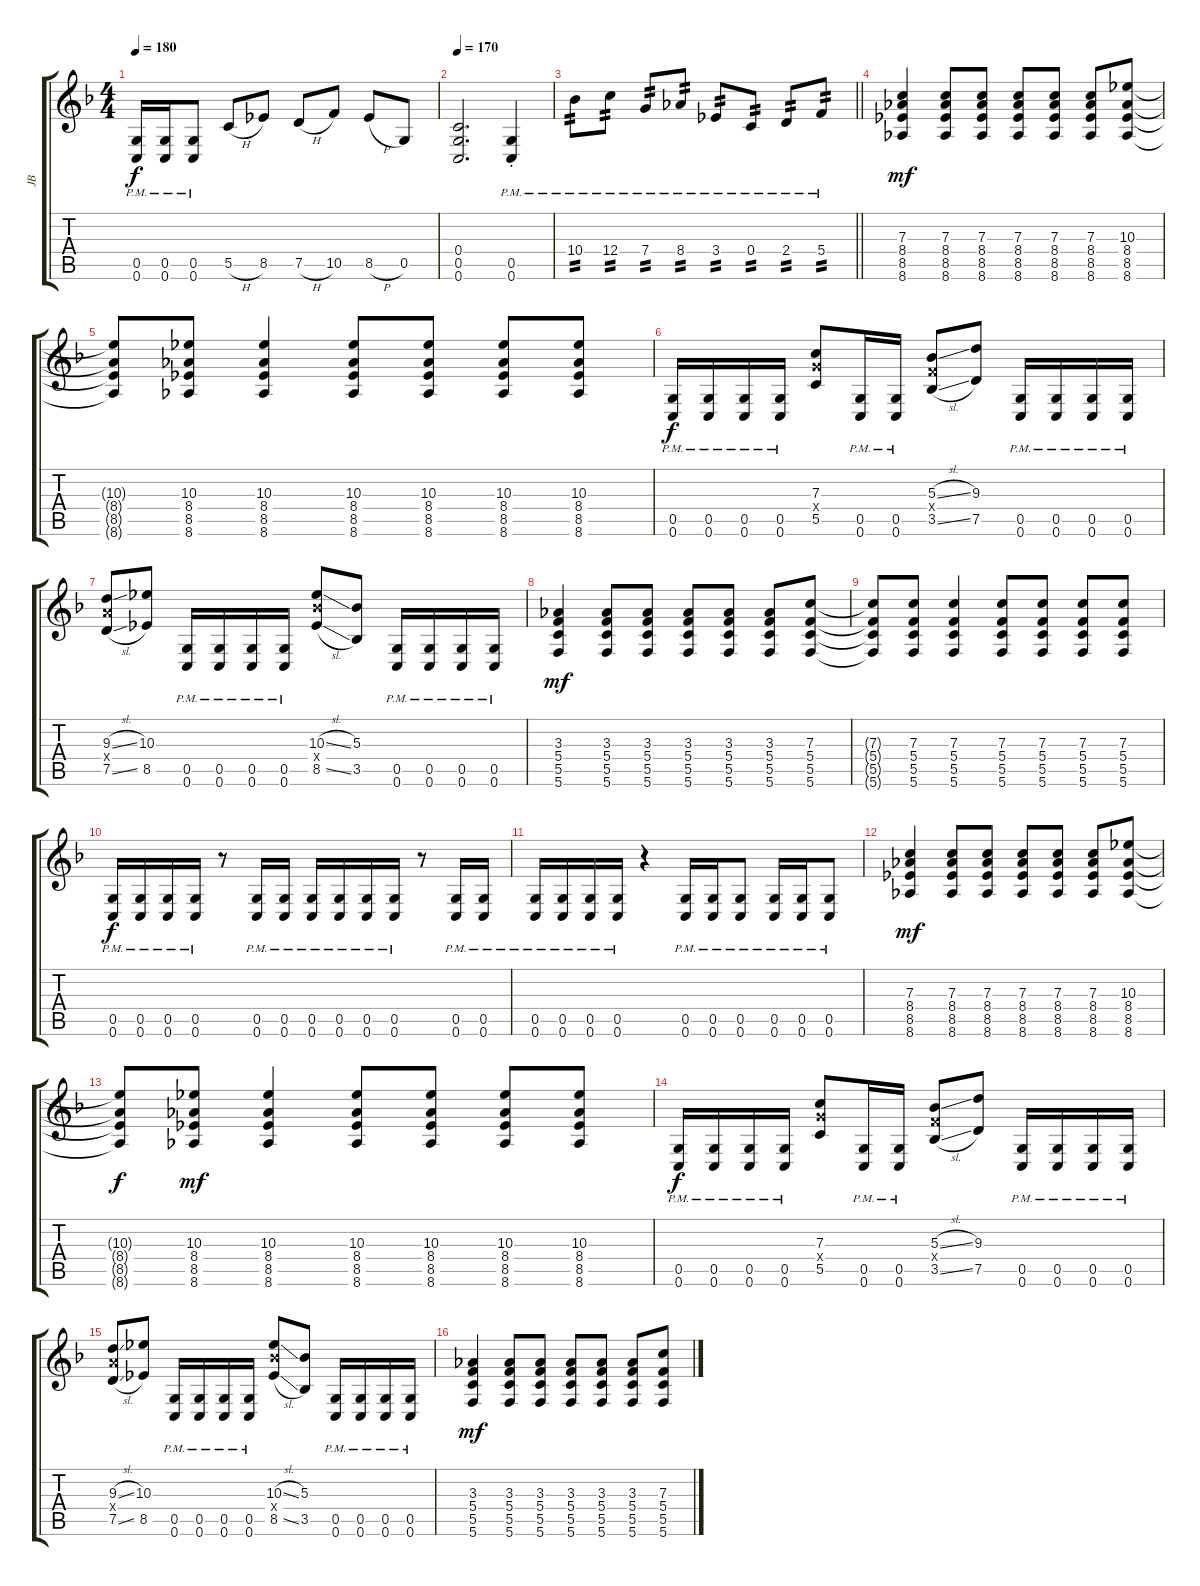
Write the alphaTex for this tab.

\track ("JB" "JB") {instrument distortionguitar}
\staff {score tabs}
\tuning (D4 A3 F3 C3 G2 C2) {hide}
\ts (4 4)
\tempo 180
\clef g2
\ks f
(0.5{pm} 0.6{pm}).16{dy f} (0.5{pm} 0.6{pm}).16 (0.5{pm} 0.6{pm}).8 5.5{h}.8 8.5.8 7.5{h}.8 10.5.8 8.5{h}.8 0.5.8 |
\tempo 170
(0.4 0.5 0.6).2{d} (0.5{pm st} 0.6{pm st}).4 |
\barLineRight lightlight
10.4{pm}.8{tp 2} 12.4{pm}.8{tp 2} 7.4{pm}.8{tp 2} 8.4{pm}.8{tp 2} 3.4{pm}.8{tp 2} 0.4{pm}.8{tp 2} 2.4{pm}.8{tp 2} 5.4{pm}.8{tp 2} |
(7.3 8.4 8.5 8.6).4{dy mf} (7.3 8.4 8.5 8.6).8 (7.3 8.4 8.5 8.6).8 (7.3 8.4 8.5 8.6).8 (7.3 8.4 8.5 8.6).8 (7.3 8.4 8.5 8.6).8 (10.3 8.4 8.5 8.6).8 |
(10.3{t} 8.4{t} 8.5{t} 8.6{t}).8 (10.3 8.4 8.5 8.6).8 (10.3 8.4 8.5 8.6).4 (10.3 8.4 8.5 8.6).8 (10.3 8.4 8.5 8.6).8 (10.3 8.4 8.5 8.6).8 (10.3 8.4 8.5 8.6).8 |
(0.5{pm} 0.6{pm}).16{dy f} (0.5{pm} 0.6{pm}).16 (0.5{pm} 0.6{pm}).16 (0.5{pm} 0.6{pm}).16 (7.3 7.4{x} 5.5).8 (0.5{pm} 0.6{pm}).16 (0.5{pm} 0.6{pm}).16 (5.3{sl} 5.4{x} 3.5{sl}).8 (9.3 7.5).8 (0.5{pm} 0.6{pm}).16 (0.5{pm} 0.6{pm}).16 (0.5{pm} 0.6{pm}).16 (0.5{pm} 0.6{pm}).16 |
(9.3{sl} 9.4{x} 7.5{sl}).8 (10.3 8.5).8 (0.5{pm} 0.6{pm}).16 (0.5{pm} 0.6{pm}).16 (0.5{pm} 0.6{pm}).16 (0.5{pm} 0.6{pm}).16 (10.3{sl} 10.4{x} 8.5{sl}).8 (5.3 3.5).8 (0.5{pm} 0.6{pm}).16 (0.5{pm} 0.6{pm}).16 (0.5{pm} 0.6{pm}).16 (0.5{pm} 0.6{pm}).16 |
(3.3 5.4 5.5 5.6).4{dy mf} (3.3 5.4 5.5 5.6).8 (3.3 5.4 5.5 5.6).8 (3.3 5.4 5.5 5.6).8 (3.3 5.4 5.5 5.6).8 (3.3 5.4 5.5 5.6).8 (7.3 5.4 5.5 5.6).8 |
(7.3{t} 5.4{t} 5.5{t} 5.6{t}).8 (7.3 5.4 5.5 5.6).8 (7.3 5.4 5.5 5.6).4 (7.3 5.4 5.5 5.6).8 (7.3 5.4 5.5 5.6).8 (7.3 5.4 5.5 5.6).8 (7.3 5.4 5.5 5.6).8 |
(0.5{pm} 0.6{pm}).16{dy f} (0.5{pm} 0.6{pm}).16 (0.5{pm} 0.6{pm}).16 (0.5{pm} 0.6{pm}).16 r.8 (0.5{pm} 0.6{pm}).16 (0.5{pm} 0.6{pm}).16 (0.5{pm} 0.6{pm}).16 (0.5{pm} 0.6{pm}).16 (0.5{pm} 0.6{pm}).16 (0.5{pm} 0.6{pm}).16 r.8 (0.5{pm} 0.6{pm}).16 (0.5{pm} 0.6{pm}).16 |
(0.5{pm} 0.6{pm}).16 (0.5{pm} 0.6{pm}).16 (0.5{pm} 0.6{pm}).16 (0.5{pm} 0.6{pm}).16 r.4 (0.5{pm} 0.6{pm}).16 (0.5{pm} 0.6{pm}).16 (0.5{pm} 0.6{pm}).8 (0.5{pm} 0.6{pm}).16 (0.5{pm} 0.6{pm}).16 (0.5{pm} 0.6{pm}).8 |
(7.3 8.4 8.5 8.6).4{dy mf} (7.3 8.4 8.5 8.6).8 (7.3 8.4 8.5 8.6).8 (7.3 8.4 8.5 8.6).8 (7.3 8.4 8.5 8.6).8 (7.3 8.4 8.5 8.6).8 (10.3 8.4 8.5 8.6).8 |
(10.3{t} 8.4{t} 8.5{t} 8.6{t}).8{dy f} (10.3 8.4 8.5 8.6).8{dy mf} (10.3 8.4 8.5 8.6).4 (10.3 8.4 8.5 8.6).8 (10.3 8.4 8.5 8.6).8 (10.3 8.4 8.5 8.6).8 (10.3 8.4 8.5 8.6).8 |
(0.5{pm} 0.6{pm}).16{dy f} (0.5{pm} 0.6{pm}).16 (0.5{pm} 0.6{pm}).16 (0.5{pm} 0.6{pm}).16 (7.3 7.4{x} 5.5).8 (0.5{pm} 0.6{pm}).16 (0.5{pm} 0.6{pm}).16 (5.3{sl} 5.4{x} 3.5{sl}).8 (9.3 7.5).8 (0.5{pm} 0.6{pm}).16 (0.5{pm} 0.6{pm}).16 (0.5{pm} 0.6{pm}).16 (0.5{pm} 0.6{pm}).16 |
(9.3{sl} 9.4{x} 7.5{sl}).8 (10.3 8.5).8 (0.5{pm} 0.6{pm}).16 (0.5{pm} 0.6{pm}).16 (0.5{pm} 0.6{pm}).16 (0.5{pm} 0.6{pm}).16 (10.3{sl} 10.4{x} 8.5{sl}).8 (5.3 3.5).8 (0.5{pm} 0.6{pm}).16 (0.5{pm} 0.6{pm}).16 (0.5{pm} 0.6{pm}).16 (0.5{pm} 0.6{pm}).16 |
(3.3 5.4 5.5 5.6).4{dy mf} (3.3 5.4 5.5 5.6).8 (3.3 5.4 5.5 5.6).8 (3.3 5.4 5.5 5.6).8 (3.3 5.4 5.5 5.6).8 (3.3 5.4 5.5 5.6).8 (7.3 5.4 5.5 5.6).8
